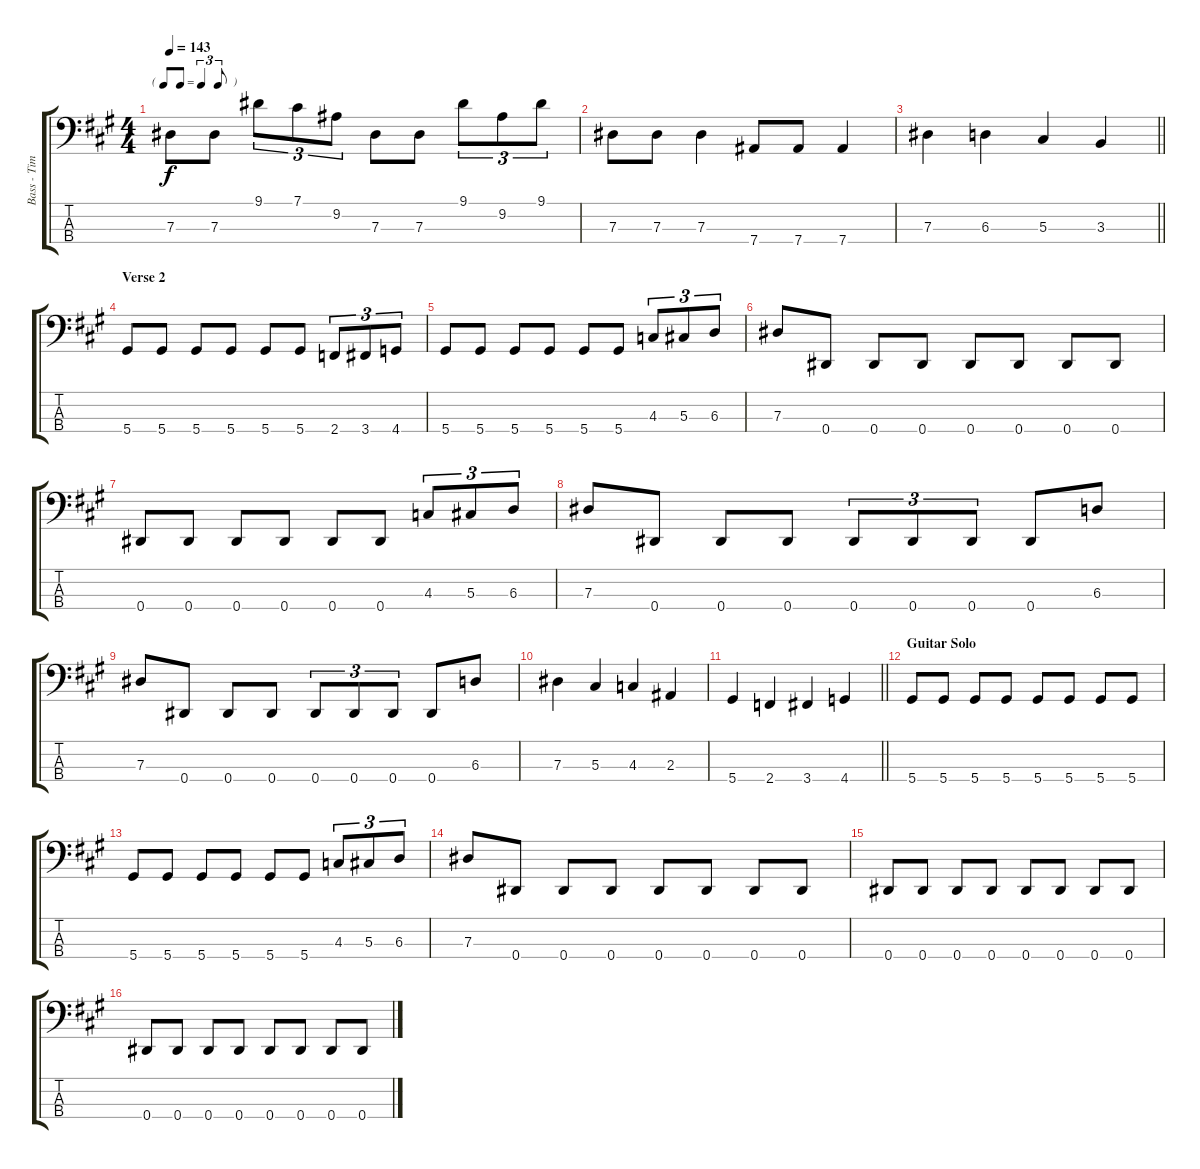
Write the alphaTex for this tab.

\track ("Bass - Tim Gaines" "Bass - Tim") {instrument electricbassfinger}
\staff {score tabs}
\tuning (Gb2 Db2 Ab1 Eb1) {hide}
\ts (4 4)
\tf triplet8th
\tempo 143
\clef f4
\ks a
7.3.8{dy f} 7.3.8 9.1.8{tu (3 2)} 7.1.8{tu (3 2)} 9.2.8{tu (3 2)} 7.3.8 7.3.8 9.1.8{tu (3 2)} 9.2.8{tu (3 2)} 9.1.8{tu (3 2)} |
7.3.8 7.3.8 7.3.4 7.4.8 7.4.8 7.4.4 |
\barLineRight lightlight
7.3.4 6.3.4 5.3.4 3.3.4 |
\section ("" "Verse 2")
5.4.8 5.4.8 5.4.8 5.4.8 5.4.8 5.4.8 2.4.8{tu (3 2)} 3.4.8{tu (3 2)} 4.4.8{tu (3 2)} |
5.4.8 5.4.8 5.4.8 5.4.8 5.4.8 5.4.8 4.3.8{tu (3 2)} 5.3.8{tu (3 2)} 6.3.8{tu (3 2)} |
7.3.8 0.4.8 0.4.8 0.4.8 0.4.8 0.4.8 0.4.8 0.4.8 |
0.4.8 0.4.8 0.4.8 0.4.8 0.4.8 0.4.8 4.3.8{tu (3 2)} 5.3.8{tu (3 2)} 6.3.8{tu (3 2)} |
7.3.8 0.4.8 0.4.8 0.4.8 0.4.8{tu (3 2)} 0.4.8{tu (3 2)} 0.4.8{tu (3 2)} 0.4.8 6.3.8 |
7.3.8 0.4.8 0.4.8 0.4.8 0.4.8{tu (3 2)} 0.4.8{tu (3 2)} 0.4.8{tu (3 2)} 0.4.8 6.3.8 |
7.3.4 5.3.4 4.3.4 2.3.4 |
\barLineRight lightlight
5.4.4 2.4.4 3.4.4 4.4.4 |
\section ("" "Guitar Solo")
5.4.8 5.4.8 5.4.8 5.4.8 5.4.8 5.4.8 5.4.8 5.4.8 |
5.4.8 5.4.8 5.4.8 5.4.8 5.4.8 5.4.8 4.3.8{tu (3 2)} 5.3.8{tu (3 2)} 6.3.8{tu (3 2)} |
7.3.8 0.4.8 0.4.8 0.4.8 0.4.8 0.4.8 0.4.8 0.4.8 |
0.4.8 0.4.8 0.4.8 0.4.8 0.4.8 0.4.8 0.4.8 0.4.8 |
0.4.8 0.4.8 0.4.8 0.4.8 0.4.8 0.4.8 0.4.8 0.4.8
